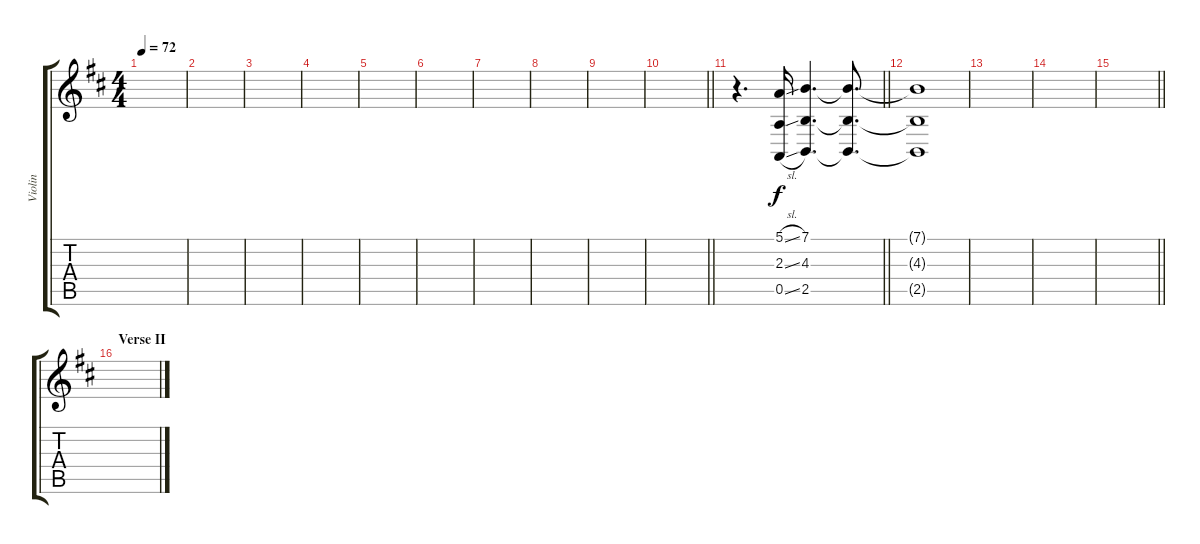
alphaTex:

\track ("Violin" "Violin") {instrument violin}
\staff {score tabs}
\tuning (E4 B3 G3 D3 A2 E2) {hide}
\ts (4 4)
\tempo 72
\clef g2
\ks d
|
|
|
|
|
|
|
|
|
\barLineRight lightlight
|
\barLineRight lightlight
r.4{d} (5.1{sl} 2.3{sl} 0.5{sl}).16{volume 3} (7.1 4.3 2.5).4{d} (7.1{t} 4.3{t} 2.5{t}).8{d} |
(7.1{t} 4.3{t} 2.5{t}).1 |
|
|
\barLineRight lightlight
|
\section ("" "Verse II")
